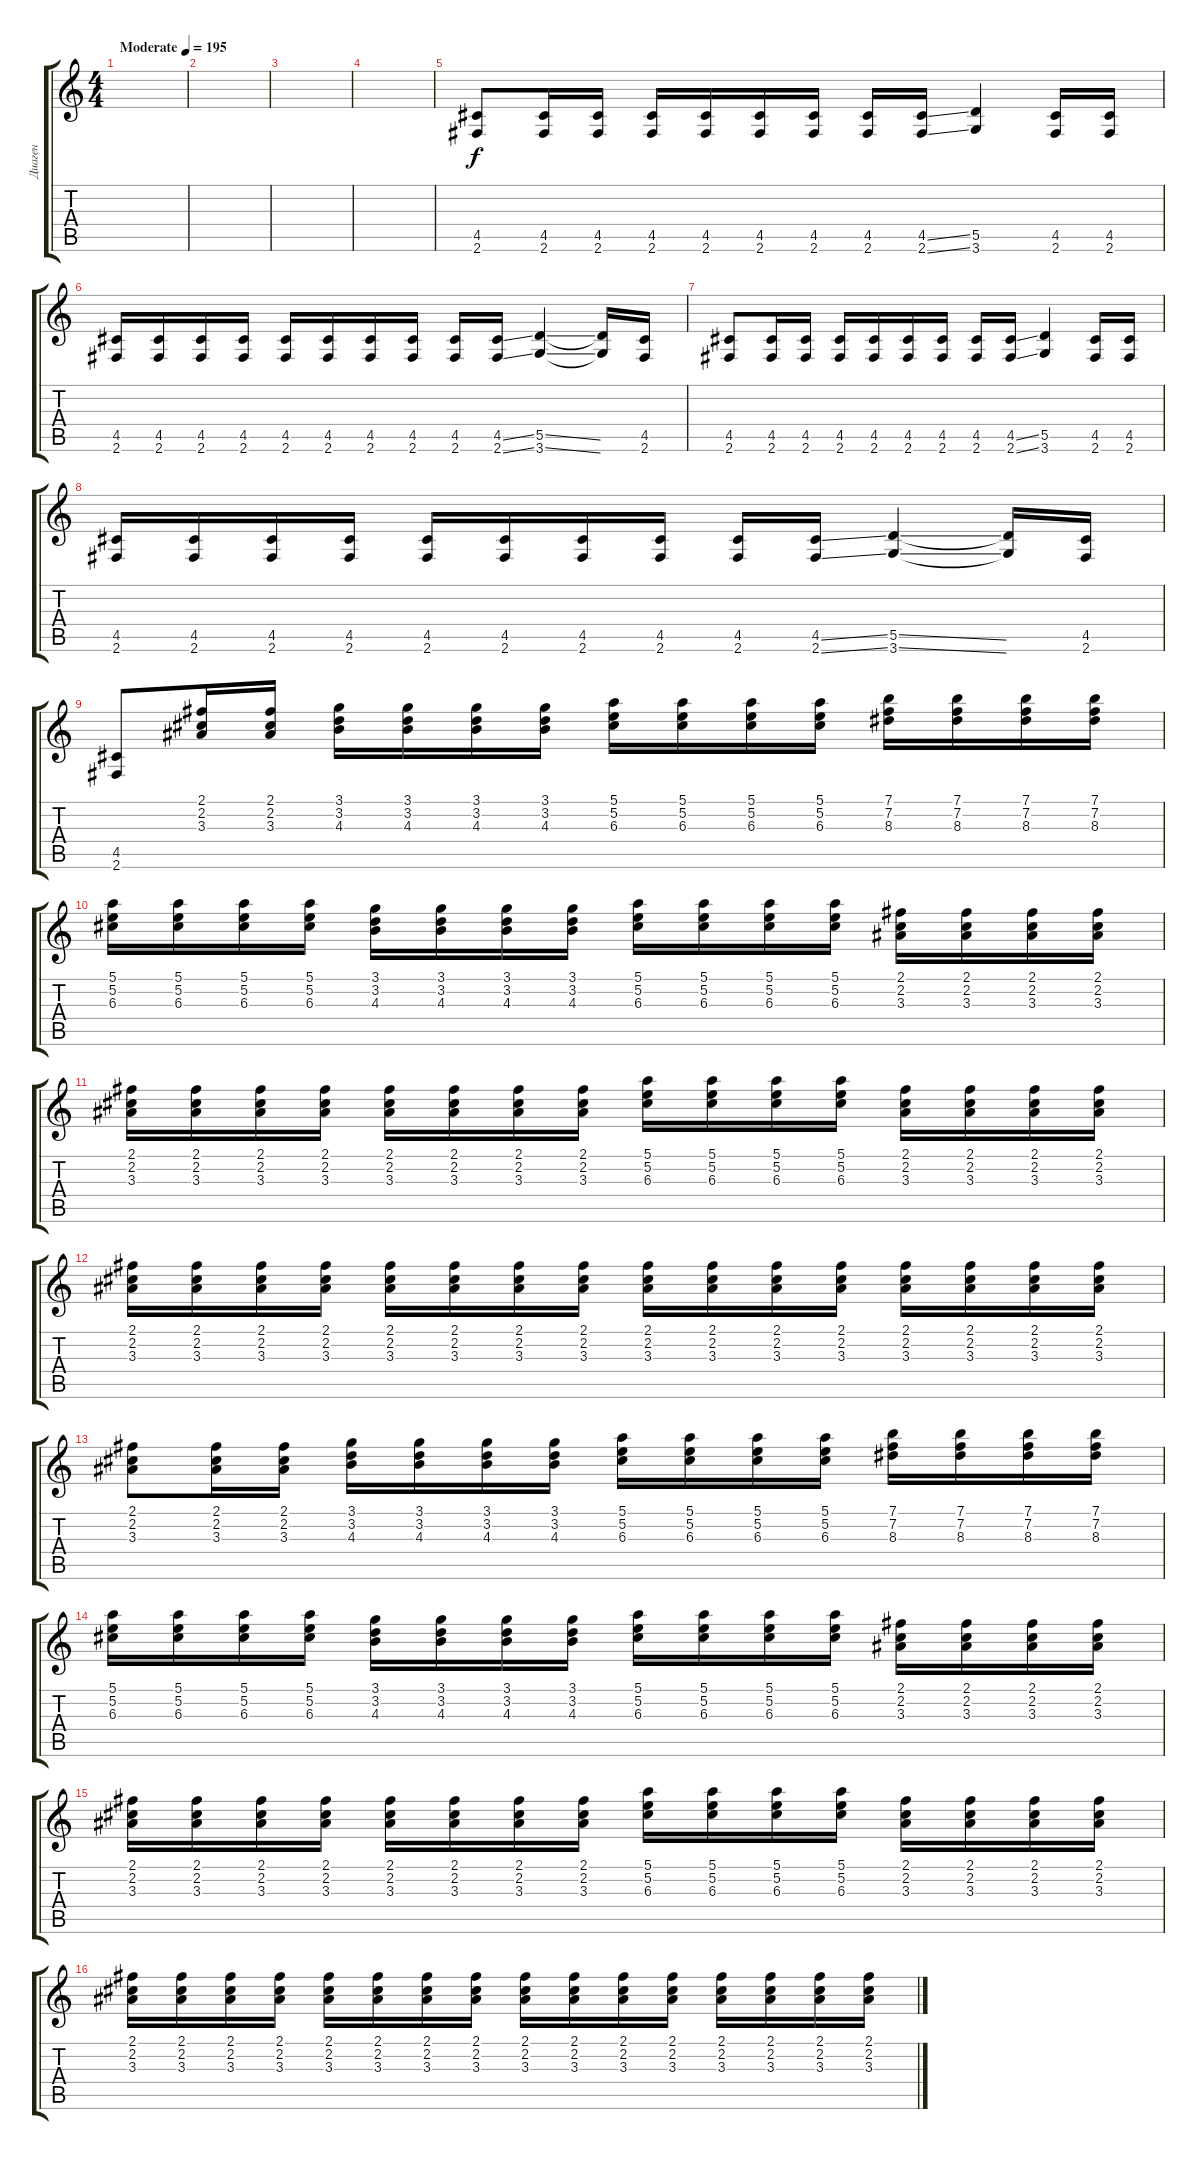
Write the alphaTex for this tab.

\track ("Диаген" "Диаген") {instrument overdrivenguitar}
\staff {score tabs}
\tuning (E4 B3 G3 D3 A2 E2) {hide}
\ts (4 4)
\tempo (195 "Moderate")
\clef g2
\ks c
|
|
|
|
(4.5 2.6).8 (4.5 2.6).16 (4.5 2.6).16 (4.5 2.6).16 (4.5 2.6).16 (4.5 2.6).16 (4.5 2.6).16 (4.5 2.6).16 (4.5{ss} 2.6{ss}).16 (5.5 3.6).4 (4.5 2.6).16 (4.5 2.6).16 |
(4.5 2.6).16 (4.5 2.6).16 (4.5 2.6).16 (4.5 2.6).16 (4.5 2.6).16 (4.5 2.6).16 (4.5 2.6).16 (4.5 2.6).16 (4.5 2.6).16 (4.5{ss} 2.6{ss}).16 (5.5{ss} 3.6{ss}).4 (5.5{t} 3.6{t}).16 (4.5 2.6).16 |
(4.5 2.6).8 (4.5 2.6).16 (4.5 2.6).16 (4.5 2.6).16 (4.5 2.6).16 (4.5 2.6).16 (4.5 2.6).16 (4.5 2.6).16 (4.5{ss} 2.6{ss}).16 (5.5 3.6).4 (4.5 2.6).16 (4.5 2.6).16 |
(4.5 2.6).16 (4.5 2.6).16 (4.5 2.6).16 (4.5 2.6).16 (4.5 2.6).16 (4.5 2.6).16 (4.5 2.6).16 (4.5 2.6).16 (4.5 2.6).16 (4.5{ss} 2.6{ss}).16 (5.5{ss} 3.6{ss}).4 (5.5{t} 3.6{t}).16 (4.5 2.6).16 |
(4.5 2.6).8 (2.1 2.2 3.3).16 (2.1 2.2 3.3).16 (3.1 3.2 4.3).16 (3.1 3.2 4.3).16 (3.1 3.2 4.3).16 (3.1 3.2 4.3).16 (5.1 5.2 6.3).16 (5.1 5.2 6.3).16 (5.1 5.2 6.3).16 (5.1 5.2 6.3).16 (7.1 7.2 8.3).16 (7.1 7.2 8.3).16 (7.1 7.2 8.3).16 (7.1 7.2 8.3).16 |
(5.1 5.2 6.3).16 (5.1 5.2 6.3).16 (5.1 5.2 6.3).16 (5.1 5.2 6.3).16 (3.1 3.2 4.3).16 (3.1 3.2 4.3).16 (3.1 3.2 4.3).16 (3.1 3.2 4.3).16 (5.1 5.2 6.3).16 (5.1 5.2 6.3).16 (5.1 5.2 6.3).16 (5.1 5.2 6.3).16 (2.1 2.2 3.3).16 (2.1 2.2 3.3).16 (2.1 2.2 3.3).16 (2.1 2.2 3.3).16 |
(2.1 2.2 3.3).16 (2.1 2.2 3.3).16 (2.1 2.2 3.3).16 (2.1 2.2 3.3).16 (2.1 2.2 3.3).16 (2.1 2.2 3.3).16 (2.1 2.2 3.3).16 (2.1 2.2 3.3).16 (5.1 5.2 6.3).16 (5.1 5.2 6.3).16 (5.1 5.2 6.3).16 (5.1 5.2 6.3).16 (2.1 2.2 3.3).16 (2.1 2.2 3.3).16 (2.1 2.2 3.3).16 (2.1 2.2 3.3).16 |
(2.1 2.2 3.3).16 (2.1 2.2 3.3).16 (2.1 2.2 3.3).16 (2.1 2.2 3.3).16 (2.1 2.2 3.3).16 (2.1 2.2 3.3).16 (2.1 2.2 3.3).16 (2.1 2.2 3.3).16 (2.1 2.2 3.3).16 (2.1 2.2 3.3).16 (2.1 2.2 3.3).16 (2.1 2.2 3.3).16 (2.1 2.2 3.3).16 (2.1 2.2 3.3).16 (2.1 2.2 3.3).16 (2.1 2.2 3.3).16 |
(2.1 2.2 3.3).8 (2.1 2.2 3.3).16 (2.1 2.2 3.3).16 (3.1 3.2 4.3).16 (3.1 3.2 4.3).16 (3.1 3.2 4.3).16 (3.1 3.2 4.3).16 (5.1 5.2 6.3).16 (5.1 5.2 6.3).16 (5.1 5.2 6.3).16 (5.1 5.2 6.3).16 (7.1 7.2 8.3).16 (7.1 7.2 8.3).16 (7.1 7.2 8.3).16 (7.1 7.2 8.3).16 |
(5.1 5.2 6.3).16 (5.1 5.2 6.3).16 (5.1 5.2 6.3).16 (5.1 5.2 6.3).16 (3.1 3.2 4.3).16 (3.1 3.2 4.3).16 (3.1 3.2 4.3).16 (3.1 3.2 4.3).16 (5.1 5.2 6.3).16 (5.1 5.2 6.3).16 (5.1 5.2 6.3).16 (5.1 5.2 6.3).16 (2.1 2.2 3.3).16 (2.1 2.2 3.3).16 (2.1 2.2 3.3).16 (2.1 2.2 3.3).16 |
(2.1 2.2 3.3).16 (2.1 2.2 3.3).16 (2.1 2.2 3.3).16 (2.1 2.2 3.3).16 (2.1 2.2 3.3).16 (2.1 2.2 3.3).16 (2.1 2.2 3.3).16 (2.1 2.2 3.3).16 (5.1 5.2 6.3).16 (5.1 5.2 6.3).16 (5.1 5.2 6.3).16 (5.1 5.2 6.3).16 (2.1 2.2 3.3).16 (2.1 2.2 3.3).16 (2.1 2.2 3.3).16 (2.1 2.2 3.3).16 |
(2.1 2.2 3.3).16 (2.1 2.2 3.3).16 (2.1 2.2 3.3).16 (2.1 2.2 3.3).16 (2.1 2.2 3.3).16 (2.1 2.2 3.3).16 (2.1 2.2 3.3).16 (2.1 2.2 3.3).16 (2.1 2.2 3.3).16 (2.1 2.2 3.3).16 (2.1 2.2 3.3).16 (2.1 2.2 3.3).16 (2.1 2.2 3.3).16 (2.1 2.2 3.3).16 (2.1 2.2 3.3).16 (2.1 2.2 3.3).16
